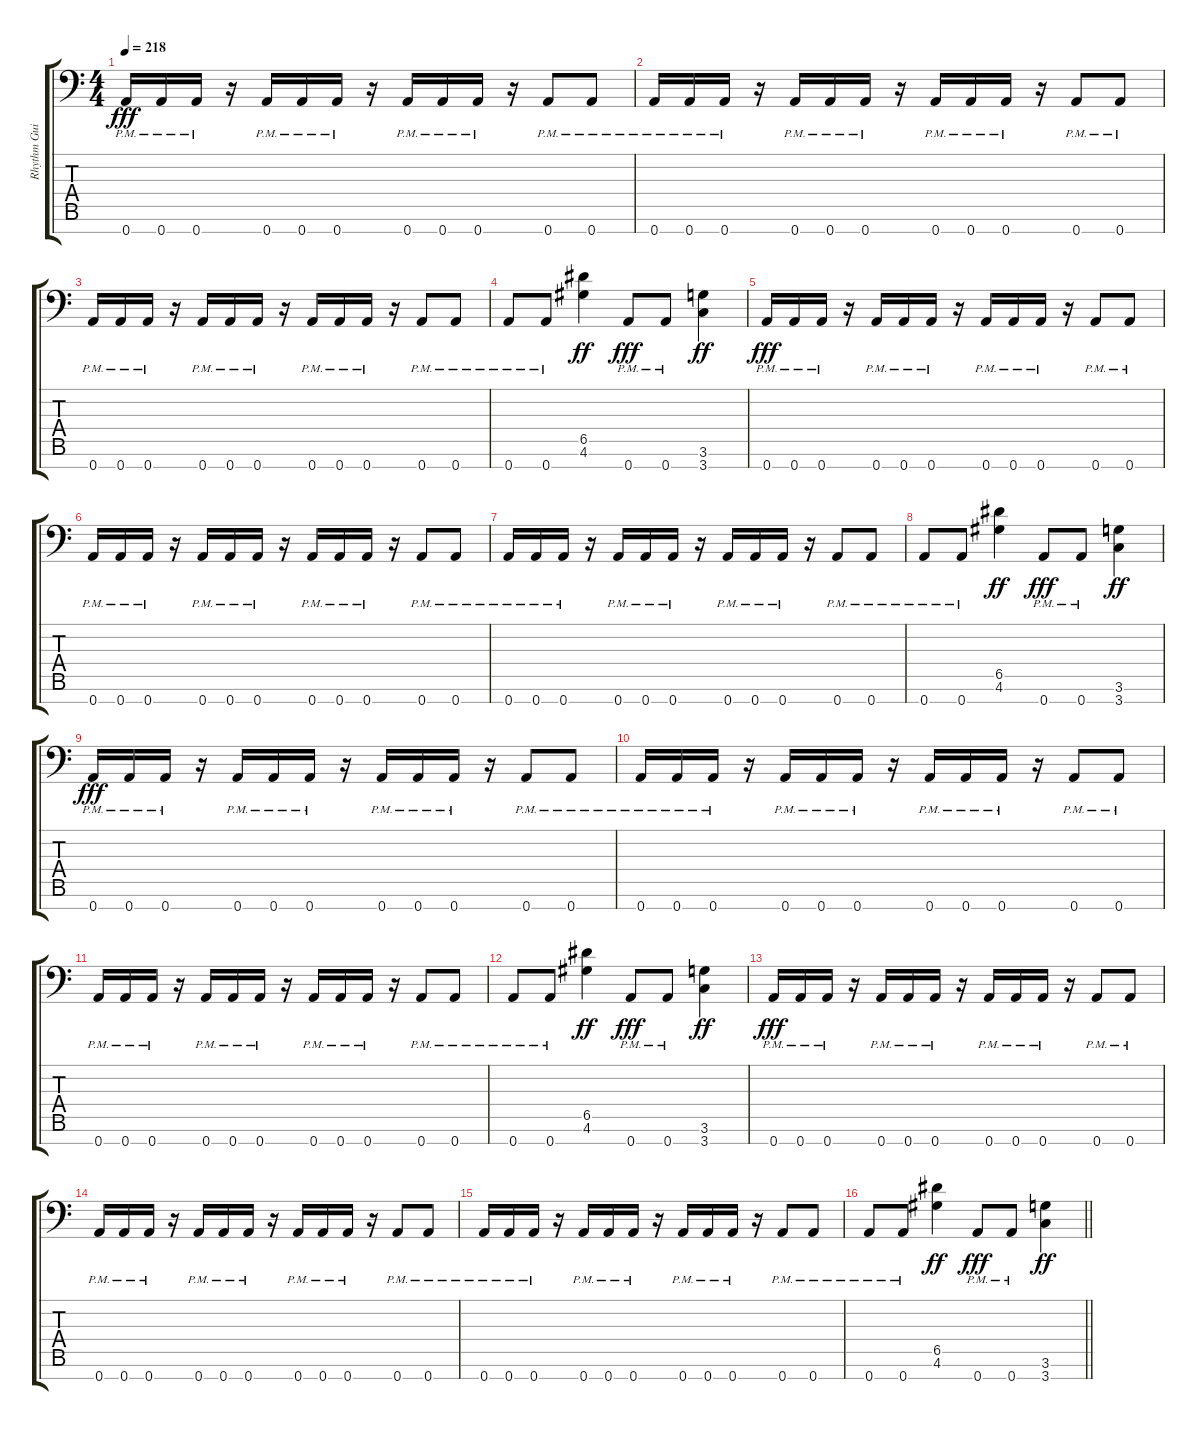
\track ("Rhythm Guitar 2" "Rhythm Gui") {instrument overdrivenguitar}
\staff {score tabs}
\tuning (E4 B3 G3 D3 A2 E2 A1) {hide}
\ts (4 4)
\tempo 218
\clef f4
\ks c
0.7{pm}.16{dy fff} 0.7{pm}.16 0.7{pm}.16 r.16 0.7{pm}.16 0.7{pm}.16 0.7{pm}.16 r.16 0.7{pm}.16 0.7{pm}.16 0.7{pm}.16 r.16 0.7{pm}.8 0.7{pm}.8 |
0.7{pm}.16 0.7{pm}.16 0.7{pm}.16 r.16 0.7{pm}.16 0.7{pm}.16 0.7{pm}.16 r.16 0.7{pm}.16 0.7{pm}.16 0.7{pm}.16 r.16 0.7{pm}.8 0.7{pm}.8 |
0.7{pm}.16 0.7{pm}.16 0.7{pm}.16 r.16 0.7{pm}.16 0.7{pm}.16 0.7{pm}.16 r.16 0.7{pm}.16 0.7{pm}.16 0.7{pm}.16 r.16 0.7{pm}.8 0.7{pm}.8 |
0.7{pm}.8 0.7{pm}.8 (6.5 4.6).4{dy ff} 0.7{pm}.8{dy fff} 0.7{pm}.8 (3.6 3.7).4{dy ff} |
0.7{pm}.16{dy fff} 0.7{pm}.16 0.7{pm}.16 r.16 0.7{pm}.16 0.7{pm}.16 0.7{pm}.16 r.16 0.7{pm}.16 0.7{pm}.16 0.7{pm}.16 r.16 0.7{pm}.8 0.7{pm}.8 |
0.7{pm}.16 0.7{pm}.16 0.7{pm}.16 r.16 0.7{pm}.16 0.7{pm}.16 0.7{pm}.16 r.16 0.7{pm}.16 0.7{pm}.16 0.7{pm}.16 r.16 0.7{pm}.8 0.7{pm}.8 |
0.7{pm}.16 0.7{pm}.16 0.7{pm}.16 r.16 0.7{pm}.16 0.7{pm}.16 0.7{pm}.16 r.16 0.7{pm}.16 0.7{pm}.16 0.7{pm}.16 r.16 0.7{pm}.8 0.7{pm}.8 |
0.7{pm}.8 0.7{pm}.8 (6.5 4.6).4{dy ff} 0.7{pm}.8{dy fff} 0.7{pm}.8 (3.6 3.7).4{dy ff} |
0.7{pm}.16{dy fff} 0.7{pm}.16 0.7{pm}.16 r.16 0.7{pm}.16 0.7{pm}.16 0.7{pm}.16 r.16 0.7{pm}.16 0.7{pm}.16 0.7{pm}.16 r.16 0.7{pm}.8 0.7{pm}.8 |
0.7{pm}.16 0.7{pm}.16 0.7{pm}.16 r.16 0.7{pm}.16 0.7{pm}.16 0.7{pm}.16 r.16 0.7{pm}.16 0.7{pm}.16 0.7{pm}.16 r.16 0.7{pm}.8 0.7{pm}.8 |
0.7{pm}.16 0.7{pm}.16 0.7{pm}.16 r.16 0.7{pm}.16 0.7{pm}.16 0.7{pm}.16 r.16 0.7{pm}.16 0.7{pm}.16 0.7{pm}.16 r.16 0.7{pm}.8 0.7{pm}.8 |
0.7{pm}.8 0.7{pm}.8 (6.5 4.6).4{dy ff} 0.7{pm}.8{dy fff} 0.7{pm}.8 (3.6 3.7).4{dy ff} |
0.7{pm}.16{dy fff} 0.7{pm}.16 0.7{pm}.16 r.16 0.7{pm}.16 0.7{pm}.16 0.7{pm}.16 r.16 0.7{pm}.16 0.7{pm}.16 0.7{pm}.16 r.16 0.7{pm}.8 0.7{pm}.8 |
0.7{pm}.16 0.7{pm}.16 0.7{pm}.16 r.16 0.7{pm}.16 0.7{pm}.16 0.7{pm}.16 r.16 0.7{pm}.16 0.7{pm}.16 0.7{pm}.16 r.16 0.7{pm}.8 0.7{pm}.8 |
0.7{pm}.16 0.7{pm}.16 0.7{pm}.16 r.16 0.7{pm}.16 0.7{pm}.16 0.7{pm}.16 r.16 0.7{pm}.16 0.7{pm}.16 0.7{pm}.16 r.16 0.7{pm}.8 0.7{pm}.8 |
\barLineRight lightlight
0.7{pm}.8 0.7{pm}.8 (6.5 4.6).4{dy ff} 0.7{pm}.8{dy fff} 0.7{pm}.8 (3.6 3.7).4{dy ff}
